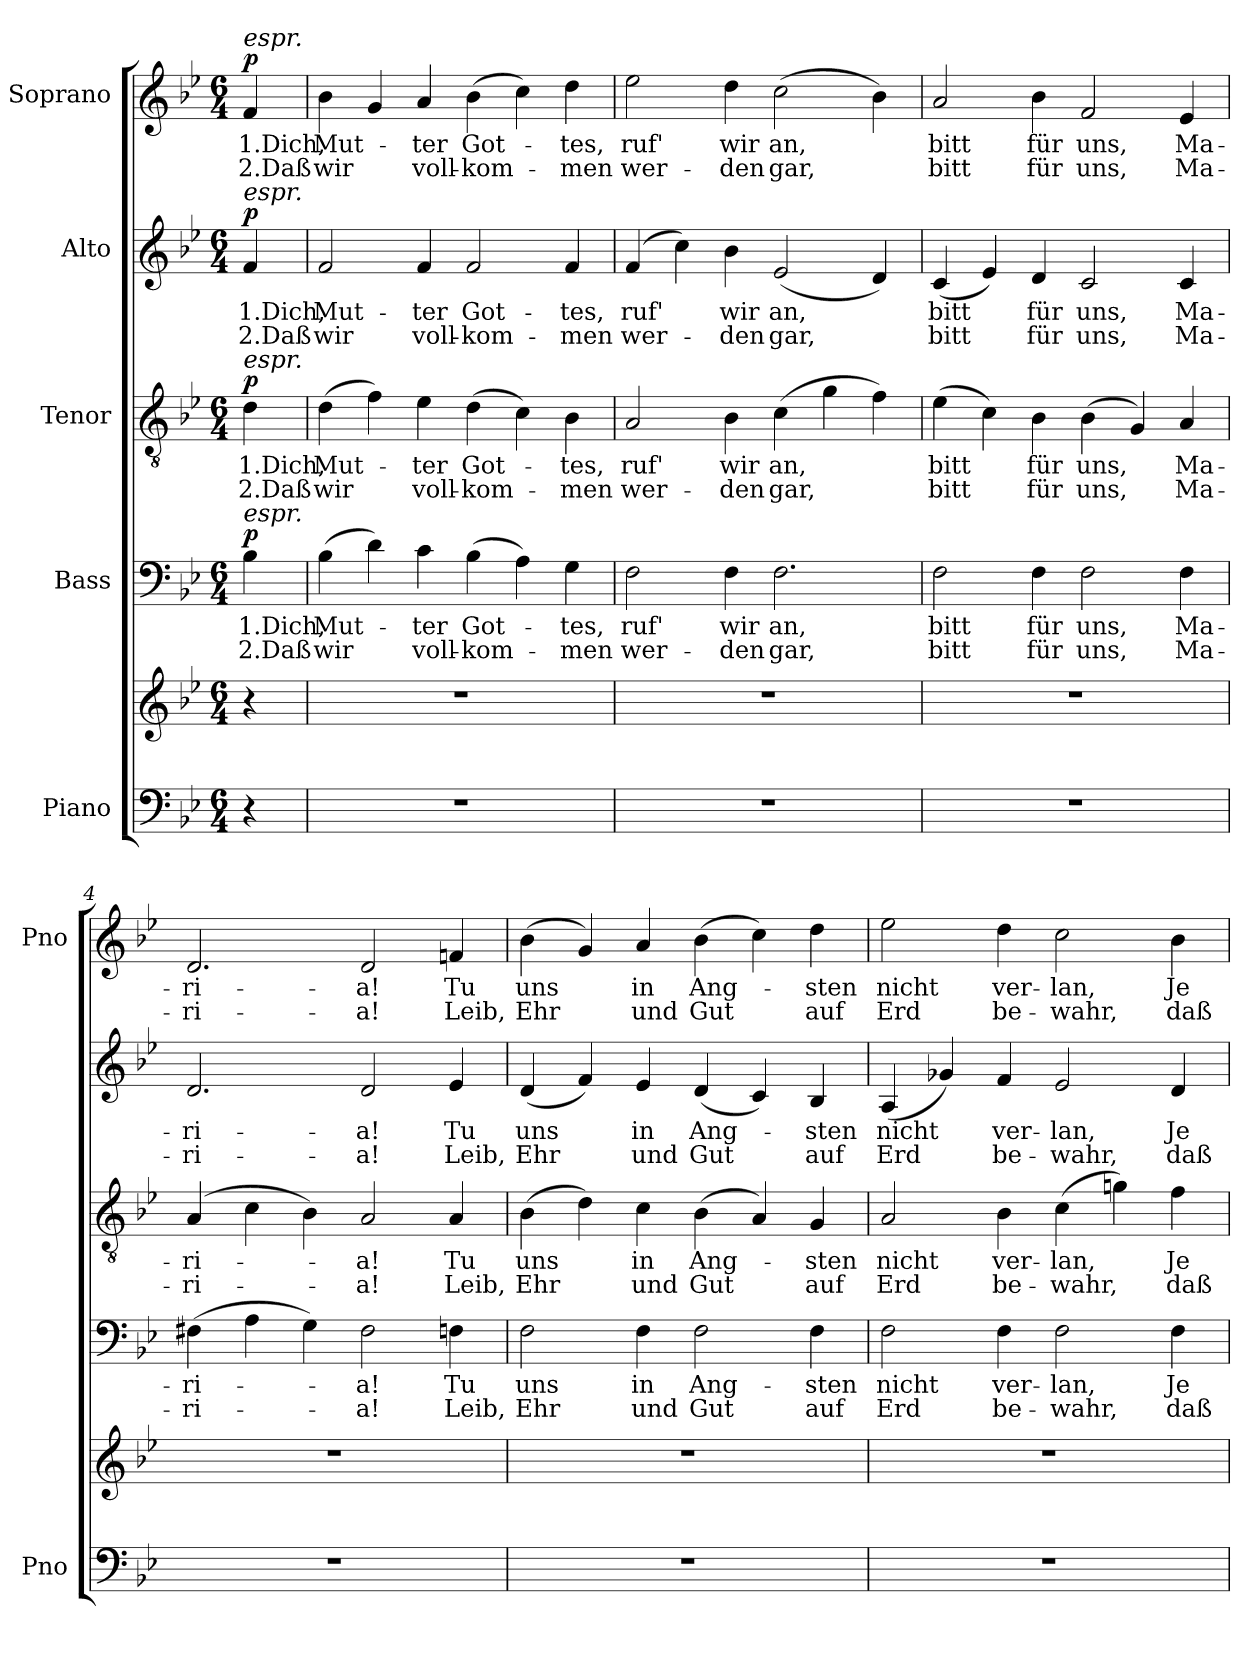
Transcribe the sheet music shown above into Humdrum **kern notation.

**kern	**kern	**kern	**text	**text	**dynam	**kern	**text	**text	**dynam	**kern	**text	**text	**dynam	**kern	**text	**text	**dynam
*part5	*part5	*part4	*part4	*part4	*part4	*part3	*part3	*part3	*part3	*part2	*part2	*part2	*part2	*part1	*part1	*part1	*part1
*staff6	*staff5	*staff4	*staff4	*staff4	*staff4	*staff3	*staff3	*staff3	*staff3	*staff2	*staff2	*staff2	*staff2	*staff1	*staff1	*staff1	*staff1
*I"Piano	*	*I"Bass	*	*	*	*I"Tenor	*	*	*	*I"Alto	*	*	*	*I"Soprano	*	*	*
*I'Pno	*	*	*	*	*	*	*	*	*	*	*	*	*	*I'Pno	*	*	*
*clefF4	*clefG2	*clefF4	*	*	*	*clefGv2	*	*	*	*clefG2	*	*	*	*clefG2	*	*	*
*k[b-e-]	*k[b-e-]	*k[b-e-]	*	*	*	*k[b-e-]	*	*	*	*k[b-e-]	*	*	*	*k[b-e-]	*	*	*
*B-:	*B-:	*B-:	*	*	*	*B-:	*	*	*	*B-:	*	*	*	*B-:	*	*	*
*M6/4	*M6/4	*M6/4	*	*	*	*M6/4	*	*	*	*M6/4	*	*	*	*M6/4	*	*	*
=	=	=	=	=	=	=	=	=	=	=	=	=	=	=	=	=	=
!	!	!	!	!	!	!	!	!	!	!	!	!	!	!LO:TX:a:i:t=espr.	!	!	!
!	!	!	!	!	!	!	!	!	!	!LO:TX:a:i:t=espr.	!	!	!	!	!	!	!
!	!	!	!	!	!	!LO:TX:a:i:t=espr.	!	!	!	!	!	!	!	!	!	!	!
!	!	!LO:TX:a:i:t=espr.	!	!	!	!	!	!	!	!	!	!	!	!	!	!	!
!	!	!	!	!	!LO:DY:a	!	!	!	!LO:DY:a	!	!	!	!LO:DY:a	!	!	!	!LO:DY:a
4r	4r	4B-\	1.Dich,	2.Daß	p	4d\	1.Dich,	2.Daß	p	4f/	1.Dich,	2.Daß	p	4f/	1.Dich,	2.Daß	p
=1	=1	=1	=1	=1	=1	=1	=1	=1	=1	=1	=1	=1	=1	=1	=1	=1	=1
1.r	1.r	(4B-\	Mut-	wir	.	(4d\	Mut-	wir	.	2f/	Mut-	wir	.	4b-\	Mut-	wir	.
.	.	4d\)	.	.	.	4f\)	.	.	.	.	.	.	.	4g/	.	.	.
.	.	4c\	-ter	voll-	.	4e-\	-ter	voll-	.	4f/	-ter	voll-	.	4a/	-ter	voll-	.
.	.	(4B-\	Got-	-kom-	.	(4d\	Got-	-kom-	.	2f/	Got-	-kom-	.	(4b-\	Got-	-kom-	.
.	.	4A\)	.	.	.	4c\)	.	.	.	.	.	.	.	4cc\)	.	.	.
.	.	4G\	-tes,	-men	.	4B-\	-tes,	-men	.	4f/	-tes,	-men	.	4dd\	-tes,	-men	.
=2	=2	=2	=2	=2	=2	=2	=2	=2	=2	=2	=2	=2	=2	=2	=2	=2	=2
1.r	1.r	2F\	ruf'	wer-	.	2A/	ruf'	wer-	.	(4f/	ruf'	wer-	.	2ee-\	ruf'	wer-	.
.	.	.	.	.	.	.	.	.	.	4cc\)	.	.	.	.	.	.	.
.	.	4F\	wir	-den	.	4B-\	wir	-den	.	4b-\	wir	-den	.	4dd\	wir	-den	.
.	.	2.F\	an,	gar,	.	(4c\	an,	gar,	.	(2e-/	an,	gar,	.	(2cc\	an,	gar,	.
.	.	.	.	.	.	4g\	.	.	.	.	.	.	.	.	.	.	.
.	.	.	.	.	.	4f\)	.	.	.	4d/)	.	.	.	4b-\)	.	.	.
=3	=3	=3	=3	=3	=3	=3	=3	=3	=3	=3	=3	=3	=3	=3	=3	=3	=3
1.r	1.r	2F\	bitt	bitt	.	(4e-\	bitt	bitt	.	(4c/	bitt	bitt	.	2a/	bitt	bitt	.
.	.	.	.	.	.	4c\)	.	.	.	4e-/)	.	.	.	.	.	.	.
.	.	4F\	für	für	.	4B-\	für	für	.	4d/	für	für	.	4b-\	für	für	.
.	.	2F\	uns,	uns,	.	(4B-\	uns,	uns,	.	2c/	uns,	uns,	.	2f/	uns,	uns,	.
.	.	.	.	.	.	4G/)	.	.	.	.	.	.	.	.	.	.	.
.	.	4F\	Ma-	Ma-	.	4A/	Ma-	Ma-	.	4c/	Ma-	Ma-	.	4e-/	Ma-	Ma-	.
=4	=4	=4	=4	=4	=4	=4	=4	=4	=4	=4	=4	=4	=4	=4	=4	=4	=4
1.r	1.r	(4F#X\	-ri-	-ri-	.	(4A/	-ri-	-ri-	.	2.d/	-ri-	-ri-	.	2.d/	-ri-	-ri-	.
.	.	4A\	.	.	.	4c\	.	.	.	.	.	.	.	.	.	.	.
.	.	4G\)	.	.	.	4B-\)	.	.	.	.	.	.	.	.	.	.	.
.	.	2F#\	-a!	-a!	.	2A/	-a!	-a!	.	2d/	-a!	-a!	.	2d/	-a!	-a!	.
.	.	4Fn\	Tu	Leib,	.	4A/	Tu	Leib,	.	4e-/	Tu	Leib,	.	4fn/	Tu	Leib,	.
!!LO:LB:g=z
=5	=5	=5	=5	=5	=5	=5	=5	=5	=5	=5	=5	=5	=5	=5	=5	=5	=5
1.r	1.r	2F\	uns	Ehr	.	(4B-\	uns	Ehr	.	(4d/	uns	Ehr	.	(4b-\	uns	Ehr	.
.	.	.	.	.	.	4d\)	.	.	.	4f/)	.	.	.	4g/)	.	.	.
.	.	4F\	in	und	.	4c\	in	und	.	4e-/	in	und	.	4a/	in	und	.
.	.	2F\	Ang-	Gut	.	(4B-\	Ang-	Gut	.	(4d/	Ang-	Gut	.	(4b-\	Ang-	Gut	.
.	.	.	.	.	.	4A/)	.	.	.	4c/)	.	.	.	4cc\)	.	.	.
.	.	4F\	-sten	auf	.	4G/	-sten	auf	.	4B-/	-sten	auf	.	4dd\	-sten	auf	.
=6	=6	=6	=6	=6	=6	=6	=6	=6	=6	=6	=6	=6	=6	=6	=6	=6	=6
1.r	1.r	2F\	nicht	Erd	.	2A/	nicht	Erd	.	(4A/	nicht	Erd	.	2ee-\	nicht	Erd	.
.	.	.	.	.	.	.	.	.	.	4g-X/)	.	.	.	.	.	.	.
.	.	4F\	ver-	be-	.	4B-\	ver-	be-	.	4f/	ver-	be-	.	4dd\	ver-	be-	.
.	.	2F\	-lan,	-wahr,	.	(4c\	-lan,	-wahr,	.	2e-/	-lan,	-wahr,	.	2cc\	-lan,	-wahr,	.
.	.	.	.	.	.	4gn\)	.	.	.	.	.	.	.	.	.	.	.
.	.	4F\	Je-	daß	.	4f\	Je-	daß	.	4d/	Je-	daß	.	4b-\	Je-	daß	.
=	=	=	=	=	=	=	=	=	=	=	=	=	=	=	=	=	=
*-	*-	*-	*-	*-	*-	*-	*-	*-	*-	*-	*-	*-	*-	*-	*-	*-	*-
